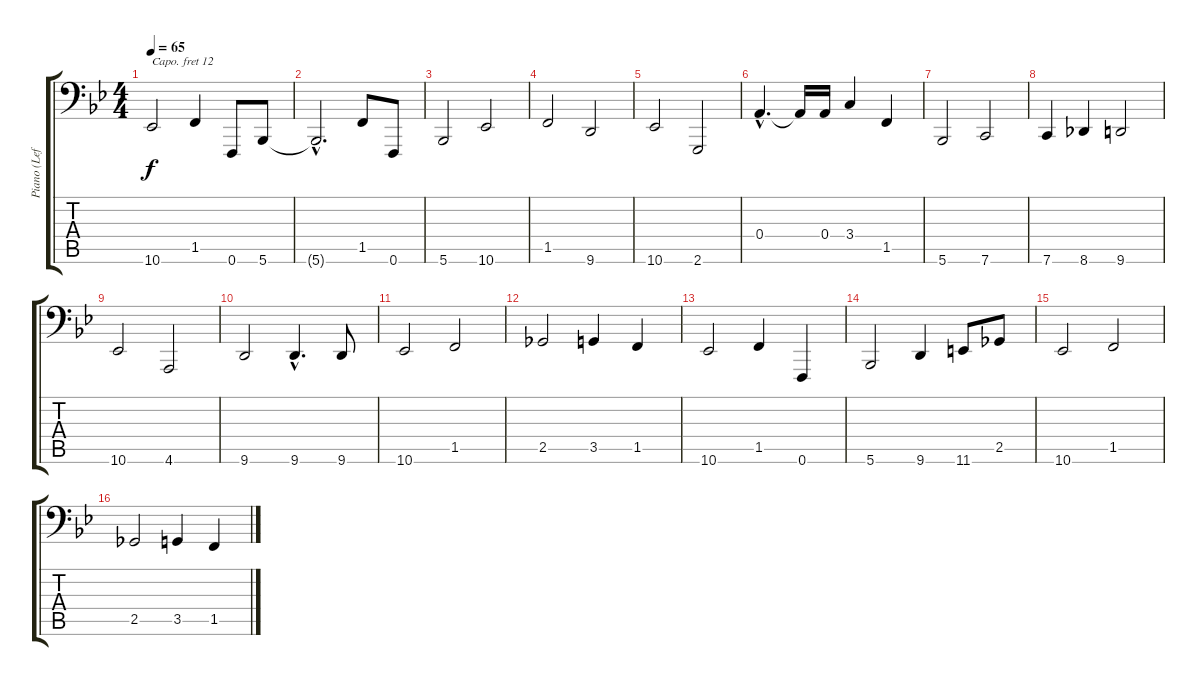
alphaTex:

\track ("Piano (Left Hand)" "Piano (Lef") {instrument brightacousticpiano}
\staff {score tabs}
\capo 12
\tuning (C3 G2 D2 A1 E1 F0) {hide}
\ts (4 4)
\tempo 65
\clef f4
\ks bb
10.6.2{dy f} 1.5.4 0.6.8 5.6.8 |
5.6{hac t}.2{d} 1.5.8 0.6.8 |
5.6.2 10.6.2 |
1.5.2 9.6.2 |
10.6.2 2.6.2 |
0.4{hac}.4{d} 0.4{t}.16 0.4.16 3.4.4 1.5.4 |
5.6.2 7.6.2 |
7.6.4 8.6.4 9.6.2 |
10.6.2 4.6.2 |
9.6.2 9.6{hac}.4{d} 9.6.8 |
10.6.2 1.5.2 |
2.5.2 3.5.4 1.5.4 |
10.6.2 1.5.4 0.6.4 |
5.6.2 9.6.4 11.6.8 2.5.8 |
10.6.2 1.5.2 |
2.5.2 3.5.4 1.5.4
